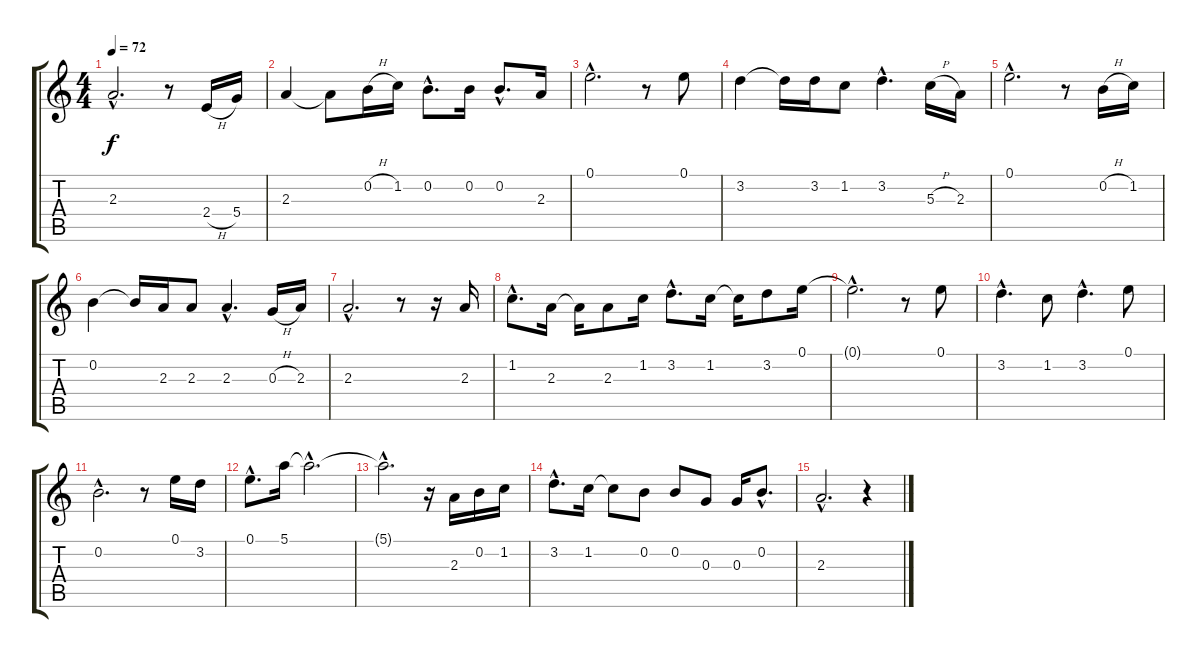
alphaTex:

\track "" {instrument electricbasspick}
\staff {score tabs}
\tuning (E4 B3 G3 D3 A2 E2) {hide}
\ts (4 4)
\tempo 72
\clef g2
\ks c
2.3{hac}.2{d dy f} r.8 2.4{h}.16 5.4.16 |
2.3.4 2.3{t}.8 0.2{h}.16 1.2.16 0.2{hac}.8{d} 0.2.16 0.2{hac}.8{d} 2.3.16 |
0.1{hac}.2{d} r.8 0.1.8 |
3.2.4 3.2{t}.16 3.2.16 1.2.8 3.2{hac}.4{d} 5.3{h}.16 2.3.16 |
0.1{hac}.2{d} r.8 0.2{h}.16 1.2.16 |
0.2.4 0.2{t}.16 2.3.16 2.3.8 2.3{hac}.4{d} 0.3{h}.16 2.3.16 |
2.3{hac}.2{d} r.8 r.16 2.3.16 |
1.2{hac}.8{d} 2.3.16 2.3{t}.16 2.3.8 1.2.16 3.2{hac}.8{d} 1.2.16 1.2{t}.16 3.2.8 0.1.16 |
0.1{hac t}.2{d} r.8 0.1.8 |
3.2{hac}.4{d} 1.2.8 3.2{hac}.4{d} 0.1.8 |
0.2{hac}.2{d} r.8 0.1.16 3.2.16 |
0.1{hac}.8{d} 5.1.16 5.1{hac t}.2{d} |
5.1{hac t}.2{d} r.16 2.3.16 0.2.16 1.2.16 |
3.2{hac}.8{d} 1.2.16 1.2{t}.8 0.2.8 0.2.8 0.3.8 0.3.16 0.2{hac}.8{d} |
2.3{hac}.2{d} r.4
